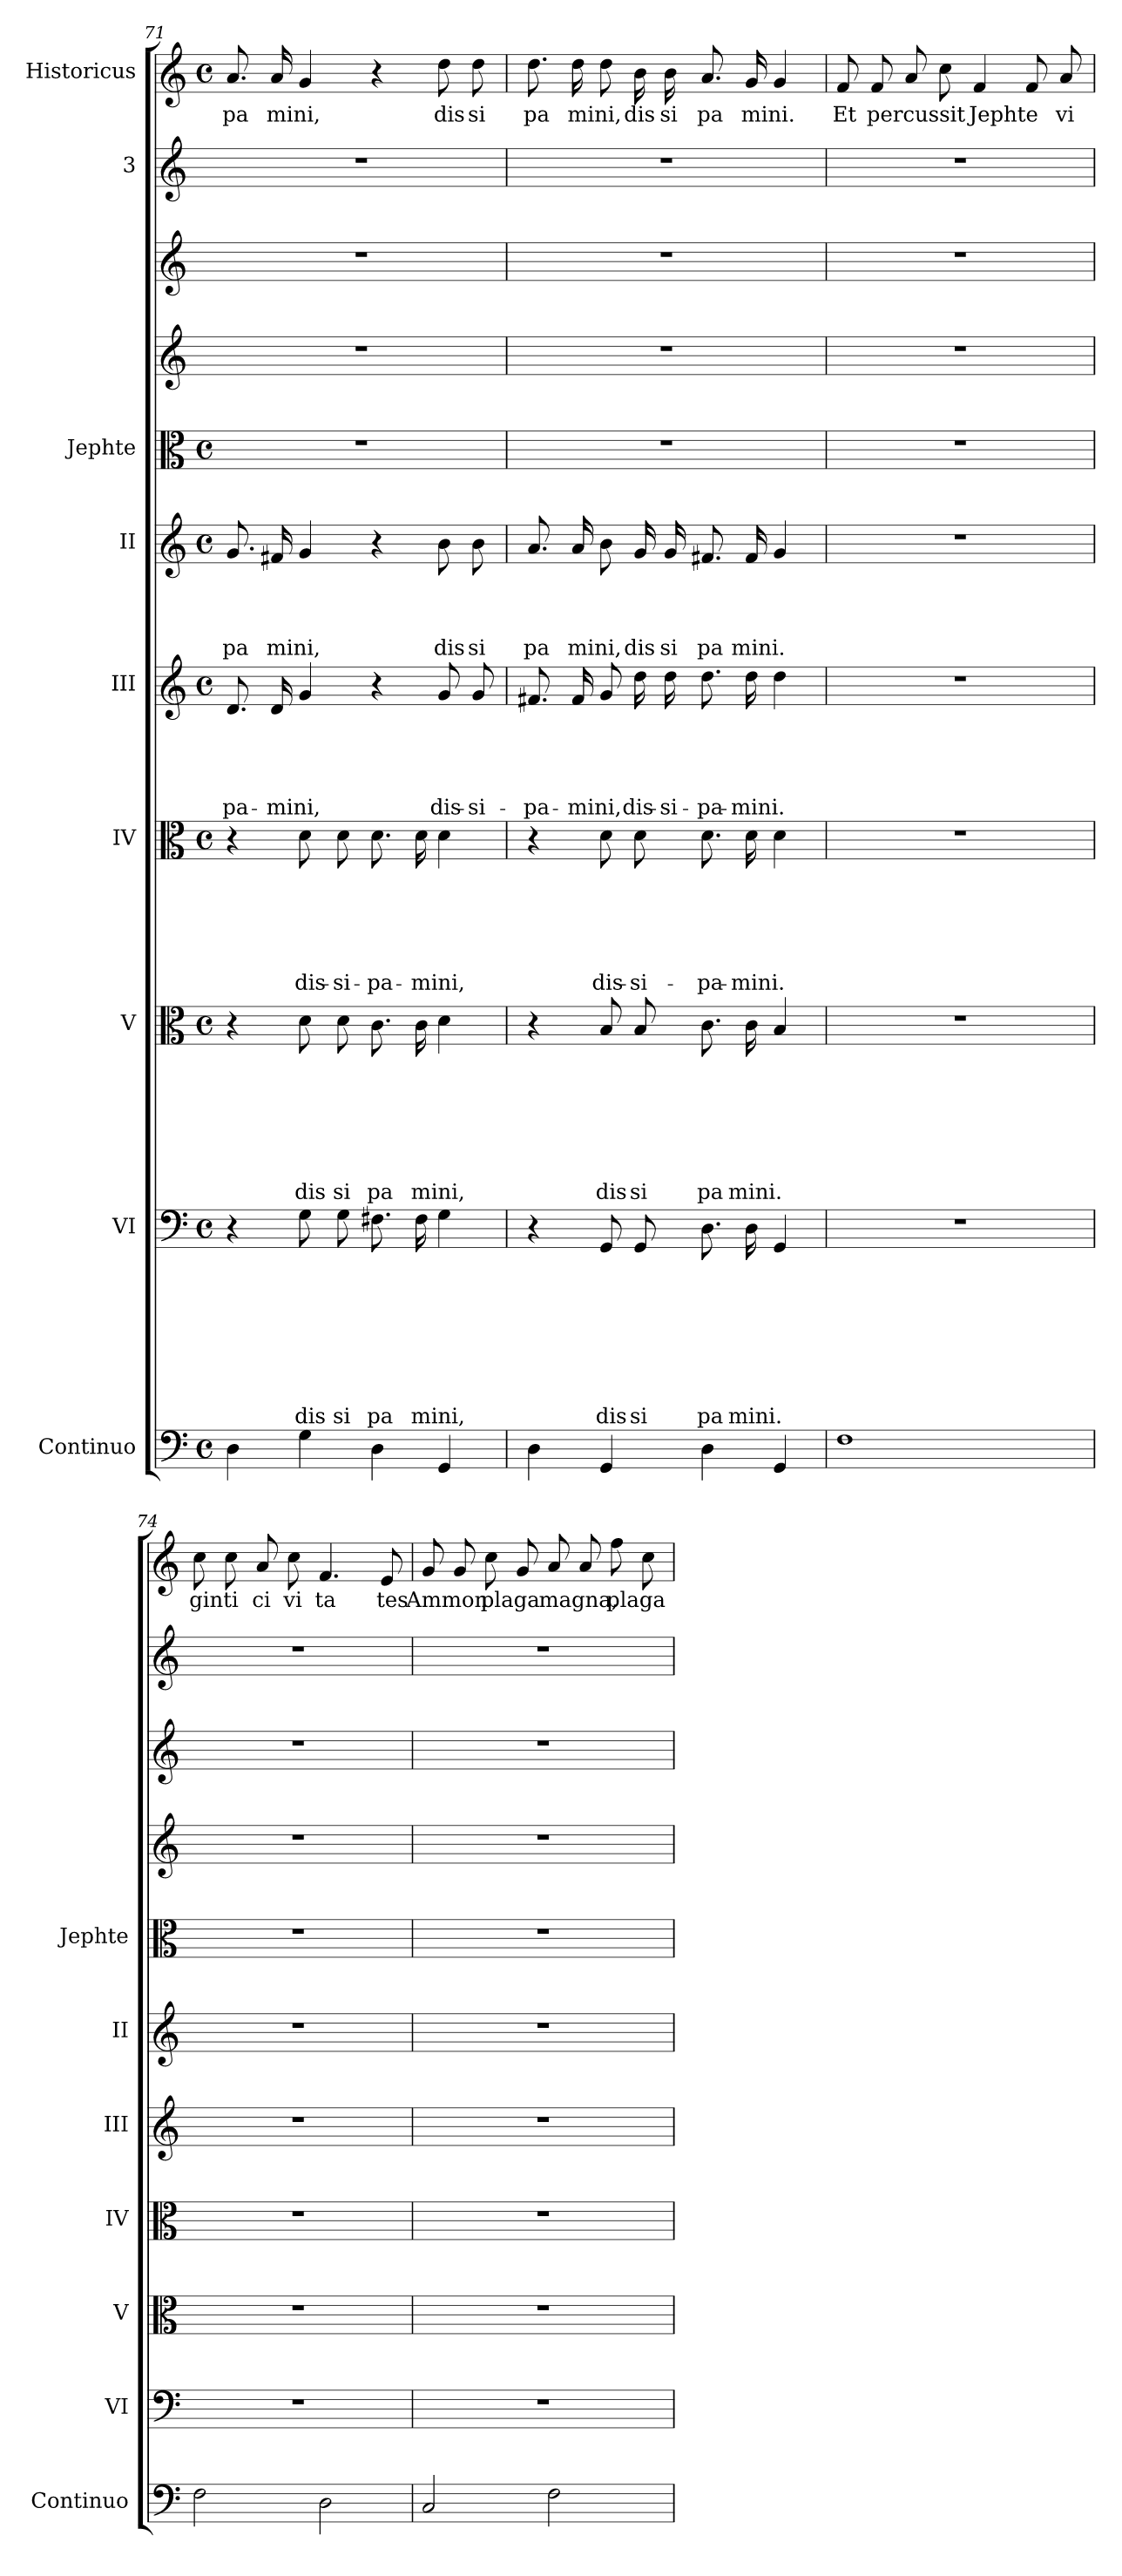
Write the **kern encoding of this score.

**kern	**kern	**text	**text	**text	**text	**text	**text	**text	**text	**kern	**text	**text	**text	**text	**text	**text	**text	**kern	**text	**text	**text	**text	**text	**text	**kern	**text	**text	**text	**text	**text	**kern	**text	**text	**text	**text	**kern	**kern	**kern	**kern	**kern	**text
*part11	*part10	*part10	*part10	*part10	*part10	*part10	*part10	*part10	*part10	*part9	*part9	*part9	*part9	*part9	*part9	*part9	*part9	*part8	*part8	*part8	*part8	*part8	*part8	*part8	*part7	*part7	*part7	*part7	*part7	*part7	*part6	*part6	*part6	*part6	*part6	*part5	*part4	*part3	*part2	*part1	*part1
*staff11	*staff10	*staff10	*staff10	*staff10	*staff10	*staff10	*staff10	*staff10	*staff10	*staff9	*staff9	*staff9	*staff9	*staff9	*staff9	*staff9	*staff9	*staff8	*staff8	*staff8	*staff8	*staff8	*staff8	*staff8	*staff7	*staff7	*staff7	*staff7	*staff7	*staff7	*staff6	*staff6	*staff6	*staff6	*staff6	*staff5	*staff4	*staff3	*staff2	*staff1	*staff1
*I"Continuo	*I"VI	*	*	*	*	*	*	*	*	*I"V	*	*	*	*	*	*	*	*I"IV	*	*	*	*	*	*	*I"III	*	*	*	*	*	*I"II	*	*	*	*	*I"Jephte	*	*	*I"3	*I"Historicus	*
*I'Continuo	*I'VI	*	*	*	*	*	*	*	*	*I'V	*	*	*	*	*	*	*	*I'IV	*	*	*	*	*	*	*I'III	*	*	*	*	*	*I'II	*	*	*	*	*I'Jephte	*	*	*	*	*
*clefF4	*clefF4	*	*	*	*	*	*	*	*	*clefC3	*	*	*	*	*	*	*	*clefC3	*	*	*	*	*	*	*clefG2	*	*	*	*	*	*clefG2	*	*	*	*	*clefC3	*clefG2	*clefG2	*clefG2	*clefG2	*
*k[]	*k[]	*	*	*	*	*	*	*	*	*k[]	*	*	*	*	*	*	*	*k[]	*	*	*	*	*	*	*k[]	*	*	*	*	*	*k[]	*	*	*	*	*k[]	*k[]	*k[]	*k[]	*k[]	*
*C:	*C:	*	*	*	*	*	*	*	*	*C:	*	*	*	*	*	*	*	*C:	*	*	*	*	*	*	*C:	*	*	*	*	*	*C:	*	*	*	*	*C:	*C:	*C:	*C:	*C:	*
*M4/4	*M4/4	*	*	*	*	*	*	*	*	*M4/4	*	*	*	*	*	*	*	*M4/4	*	*	*	*	*	*	*M4/4	*	*	*	*	*	*M4/4	*	*	*	*	*M4/4	*	*	*	*M4/4	*
*met(c)	*met(c)	*	*	*	*	*	*	*	*	*met(c)	*	*	*	*	*	*	*	*met(c)	*	*	*	*	*	*	*met(c)	*	*	*	*	*	*met(c)	*	*	*	*	*met(c)	*	*	*	*met(c)	*
=71	=71	=71	=71	=71	=71	=71	=71	=71	=71	=71	=71	=71	=71	=71	=71	=71	=71	=71	=71	=71	=71	=71	=71	=71	=71	=71	=71	=71	=71	=71	=71	=71	=71	=71	=71	=71	=71	=71	=71	=71	=71
!	!	!	!	!	!	!	!	!	!	!	!	!	!	!	!	!	!	!	!	!	!	!	!	!	!	!	!	!	!	!LO:LY:b	!	!	!	!	!LO:LY:b	!	!	!	!	!	!LO:LY:b
4D\	4r	.	.	.	.	.	.	.	.	4r	.	.	.	.	.	.	.	4r	.	.	.	.	.	.	8.d/	.	.	.	.	-pa-	8.g/	.	.	.	pa	1r	1r	1r	1r	8.a/	pa
!	!	!	!	!	!	!	!	!	!	!	!	!	!	!	!	!	!	!	!	!	!	!	!	!	!	!	!	!	!	!LO:LY:b	!	!	!	!	!LO:LY:b	!	!	!	!	!	!LO:LY:b
.	.	.	.	.	.	.	.	.	.	.	.	.	.	.	.	.	.	.	.	.	.	.	.	.	16d/	.	.	.	.	-mini,	16f#X/	.	.	.	mini,	.	.	.	.	16a/	mini,
!	!	!	!	!	!	!	!	!	!LO:LY:b	!	!	!	!	!	!	!	!LO:LY:b	!	!	!	!	!	!	!LO:LY:b	!	!	!	!	!	!	!	!	!	!	!	!	!	!	!	!	!
4G\	8G\	.	.	.	.	.	.	.	dis	8d\	.	.	.	.	.	.	dis	8d\	.	.	.	.	.	dis-	4g/	.	.	.	.	.	4g/	.	.	.	.	.	.	.	.	4g/	.
!	!	!	!	!	!	!	!	!	!LO:LY:b	!	!	!	!	!	!	!	!LO:LY:b	!	!	!	!	!	!	!LO:LY:b	!	!	!	!	!	!	!	!	!	!	!	!	!	!	!	!	!
.	8G\	.	.	.	.	.	.	.	si	8d\	.	.	.	.	.	.	si	8d\	.	.	.	.	.	-si-	.	.	.	.	.	.	.	.	.	.	.	.	.	.	.	.	.
!	!	!	!	!	!	!	!	!	!LO:LY:b	!	!	!	!	!	!	!	!LO:LY:b	!	!	!	!	!	!	!LO:LY:b	!	!	!	!	!	!	!	!	!	!	!	!	!	!	!	!	!
4D\	8.F#X\	.	.	.	.	.	.	.	pa	8.c\	.	.	.	.	.	.	pa	8.d\	.	.	.	.	.	-pa-	4r	.	.	.	.	.	4r	.	.	.	.	.	.	.	.	4r	.
!	!	!	!	!	!	!	!	!	!LO:LY:b	!	!	!	!	!	!	!	!LO:LY:b	!	!	!	!	!	!	!LO:LY:b	!	!	!	!	!	!	!	!	!	!	!	!	!	!	!	!	!
.	16F#\	.	.	.	.	.	.	.	mini,	16c\	.	.	.	.	.	.	mini,	16d\	.	.	.	.	.	-mini,	.	.	.	.	.	.	.	.	.	.	.	.	.	.	.	.	.
!	!	!	!	!	!	!	!	!	!	!	!	!	!	!	!	!	!	!	!	!	!	!	!	!	!	!	!	!	!	!LO:LY:b	!	!	!	!	!LO:LY:b	!	!	!	!	!	!LO:LY:b
4GG/	4G\	.	.	.	.	.	.	.	.	4d\	.	.	.	.	.	.	.	4d\	.	.	.	.	.	.	8g/	.	.	.	.	dis-	8b\	.	.	.	dis	.	.	.	.	8dd\	dis
!	!	!	!	!	!	!	!	!	!	!	!	!	!	!	!	!	!	!	!	!	!	!	!	!	!	!	!	!	!	!LO:LY:b	!	!	!	!	!LO:LY:b	!	!	!	!	!	!LO:LY:b
.	.	.	.	.	.	.	.	.	.	.	.	.	.	.	.	.	.	.	.	.	.	.	.	.	8g/	.	.	.	.	-si-	8b\	.	.	.	si	.	.	.	.	8dd\	si
=72	=72	=72	=72	=72	=72	=72	=72	=72	=72	=72	=72	=72	=72	=72	=72	=72	=72	=72	=72	=72	=72	=72	=72	=72	=72	=72	=72	=72	=72	=72	=72	=72	=72	=72	=72	=72	=72	=72	=72	=72	=72
!	!	!	!	!	!	!	!	!	!	!	!	!	!	!	!	!	!	!	!	!	!	!	!	!	!	!	!	!	!	!LO:LY:b	!	!	!	!	!LO:LY:b	!	!	!	!	!	!LO:LY:b
4D\	4r	.	.	.	.	.	.	.	.	4r	.	.	.	.	.	.	.	4r	.	.	.	.	.	.	8.f#X/	.	.	.	.	-pa-	8.a/	.	.	.	pa	1r	1r	1r	1r	8.dd\	pa
!	!	!	!	!	!	!	!	!	!	!	!	!	!	!	!	!	!	!	!	!	!	!	!	!	!	!	!	!	!	!LO:LY:b	!	!	!	!	!LO:LY:b	!	!	!	!	!	!LO:LY:b
.	.	.	.	.	.	.	.	.	.	.	.	.	.	.	.	.	.	.	.	.	.	.	.	.	16f#/	.	.	.	.	-mini,	16a/	.	.	.	mini,	.	.	.	.	16dd\	mini,
!	!	!	!	!	!	!	!	!	!LO:LY:b	!	!	!	!	!	!	!	!LO:LY:b	!	!	!	!	!	!	!LO:LY:b	!	!	!	!	!	!	!	!	!	!	!	!	!	!	!	!	!
4GG/	8GG/	.	.	.	.	.	.	.	dis	8B/	.	.	.	.	.	.	dis	8d\	.	.	.	.	.	dis-	8g/	.	.	.	.	.	8b\	.	.	.	.	.	.	.	.	8dd\	.
!	!	!	!	!	!	!	!	!	!LO:LY:b	!	!	!	!	!	!	!	!LO:LY:b	!	!	!	!	!	!	!LO:LY:b	!	!	!	!	!	!LO:LY:b	!	!	!	!	!LO:LY:b	!	!	!	!	!	!LO:LY:b
.	8GG/	.	.	.	.	.	.	.	si	8B/	.	.	.	.	.	.	si	8d\	.	.	.	.	.	-si-	16dd\	.	.	.	.	dis-	16g/	.	.	.	dis	.	.	.	.	16b\	dis
!	!	!	!	!	!	!	!	!	!	!	!	!	!	!	!	!	!	!	!	!	!	!	!	!	!	!	!	!	!	!LO:LY:b	!	!	!	!	!LO:LY:b	!	!	!	!	!	!LO:LY:b
.	.	.	.	.	.	.	.	.	.	.	.	.	.	.	.	.	.	.	.	.	.	.	.	.	16dd\	.	.	.	.	-si-	16g/	.	.	.	si	.	.	.	.	16b\	si
!	!	!	!	!	!	!	!	!	!LO:LY:b	!	!	!	!	!	!	!	!LO:LY:b	!	!	!	!	!	!	!LO:LY:b	!	!	!	!	!	!LO:LY:b	!	!	!	!	!LO:LY:b	!	!	!	!	!	!LO:LY:b
4D\	8.D\	.	.	.	.	.	.	.	pa	8.c\	.	.	.	.	.	.	pa	8.d\	.	.	.	.	.	-pa-	8.dd\	.	.	.	.	-pa-	8.f#X/	.	.	.	pa	.	.	.	.	8.a/	pa
!	!	!	!	!	!	!	!	!	!LO:LY:b	!	!	!	!	!	!	!	!LO:LY:b	!	!	!	!	!	!	!LO:LY:b	!	!	!	!	!	!LO:LY:b	!	!	!	!	!LO:LY:b	!	!	!	!	!	!LO:LY:b
.	16D\	.	.	.	.	.	.	.	mini.	16c\	.	.	.	.	.	.	mini.	16d\	.	.	.	.	.	-mini.	16dd\	.	.	.	.	-mini.	16f#/	.	.	.	mini.	.	.	.	.	16g/	mini.
4GG/	4GG/	.	.	.	.	.	.	.	.	4B/	.	.	.	.	.	.	.	4d\	.	.	.	.	.	.	4dd\	.	.	.	.	.	4g/	.	.	.	.	.	.	.	.	4g/	.
!!LO:LB:g=z
=73!	=73!	=73!	=73!	=73!	=73!	=73!	=73!	=73!	=73!	=73!	=73!	=73!	=73!	=73!	=73!	=73!	=73!	=73!	=73!	=73!	=73!	=73!	=73!	=73!	=73!	=73!	=73!	=73!	=73!	=73!	=73!	=73!	=73!	=73!	=73!	=73!	=73!	=73!	=73!	=73!	=73!
!	!	!	!	!	!	!	!	!	!	!	!	!	!	!	!	!	!	!	!	!	!	!	!	!	!	!	!	!	!	!	!	!	!	!	!	!	!	!	!	!	!LO:LY:b
1F	1r	.	.	.	.	.	.	.	.	1r	.	.	.	.	.	.	.	1r	.	.	.	.	.	.	1r	.	.	.	.	.	1r	.	.	.	.	1r	1r	1r	1r	8f/	Et
!	!	!	!	!	!	!	!	!	!	!	!	!	!	!	!	!	!	!	!	!	!	!	!	!	!	!	!	!	!	!	!	!	!	!	!	!	!	!	!	!	!LO:LY:b
.	.	.	.	.	.	.	.	.	.	.	.	.	.	.	.	.	.	.	.	.	.	.	.	.	.	.	.	.	.	.	.	.	.	.	.	.	.	.	.	8f/	percussit
.	.	.	.	.	.	.	.	.	.	.	.	.	.	.	.	.	.	.	.	.	.	.	.	.	.	.	.	.	.	.	.	.	.	.	.	.	.	.	.	8a/	.
.	.	.	.	.	.	.	.	.	.	.	.	.	.	.	.	.	.	.	.	.	.	.	.	.	.	.	.	.	.	.	.	.	.	.	.	.	.	.	.	8cc\	.
!	!	!	!	!	!	!	!	!	!	!	!	!	!	!	!	!	!	!	!	!	!	!	!	!	!	!	!	!	!	!	!	!	!	!	!	!	!	!	!	!	!LO:LY:b
.	.	.	.	.	.	.	.	.	.	.	.	.	.	.	.	.	.	.	.	.	.	.	.	.	.	.	.	.	.	.	.	.	.	.	.	.	.	.	.	4f/	Jephte
.	.	.	.	.	.	.	.	.	.	.	.	.	.	.	.	.	.	.	.	.	.	.	.	.	.	.	.	.	.	.	.	.	.	.	.	.	.	.	.	8f/	.
!	!	!	!	!	!	!	!	!	!	!	!	!	!	!	!	!	!	!	!	!	!	!	!	!	!	!	!	!	!	!	!	!	!	!	!	!	!	!	!	!	!LO:LY:b
.	.	.	.	.	.	.	.	.	.	.	.	.	.	.	.	.	.	.	.	.	.	.	.	.	.	.	.	.	.	.	.	.	.	.	.	.	.	.	.	8a/	vi
=74	=74	=74	=74	=74	=74	=74	=74	=74	=74	=74	=74	=74	=74	=74	=74	=74	=74	=74	=74	=74	=74	=74	=74	=74	=74	=74	=74	=74	=74	=74	=74	=74	=74	=74	=74	=74	=74	=74	=74	=74	=74
!	!	!	!	!	!	!	!	!	!	!	!	!	!	!	!	!	!	!	!	!	!	!	!	!	!	!	!	!	!	!	!	!	!	!	!	!	!	!	!	!	!LO:LY:b
2F\	1r	.	.	.	.	.	.	.	.	1r	.	.	.	.	.	.	.	1r	.	.	.	.	.	.	1r	.	.	.	.	.	1r	.	.	.	.	1r	1r	1r	1r	8cc\	ginti
.	.	.	.	.	.	.	.	.	.	.	.	.	.	.	.	.	.	.	.	.	.	.	.	.	.	.	.	.	.	.	.	.	.	.	.	.	.	.	.	8cc\	.
!	!	!	!	!	!	!	!	!	!	!	!	!	!	!	!	!	!	!	!	!	!	!	!	!	!	!	!	!	!	!	!	!	!	!	!	!	!	!	!	!	!LO:LY:b
.	.	.	.	.	.	.	.	.	.	.	.	.	.	.	.	.	.	.	.	.	.	.	.	.	.	.	.	.	.	.	.	.	.	.	.	.	.	.	.	8a/	ci
!	!	!	!	!	!	!	!	!	!	!	!	!	!	!	!	!	!	!	!	!	!	!	!	!	!	!	!	!	!	!	!	!	!	!	!	!	!	!	!	!	!LO:LY:b
.	.	.	.	.	.	.	.	.	.	.	.	.	.	.	.	.	.	.	.	.	.	.	.	.	.	.	.	.	.	.	.	.	.	.	.	.	.	.	.	8cc\	vi
!	!	!	!	!	!	!	!	!	!	!	!	!	!	!	!	!	!	!	!	!	!	!	!	!	!	!	!	!	!	!	!	!	!	!	!	!	!	!	!	!	!LO:LY:b
2D\	.	.	.	.	.	.	.	.	.	.	.	.	.	.	.	.	.	.	.	.	.	.	.	.	.	.	.	.	.	.	.	.	.	.	.	.	.	.	.	4.f/	ta
!	!	!	!	!	!	!	!	!	!	!	!	!	!	!	!	!	!	!	!	!	!	!	!	!	!	!	!	!	!	!	!	!	!	!	!	!	!	!	!	!	!LO:LY:b
.	.	.	.	.	.	.	.	.	.	.	.	.	.	.	.	.	.	.	.	.	.	.	.	.	.	.	.	.	.	.	.	.	.	.	.	.	.	.	.	8e/	tes
=75	=75	=75	=75	=75	=75	=75	=75	=75	=75	=75	=75	=75	=75	=75	=75	=75	=75	=75	=75	=75	=75	=75	=75	=75	=75	=75	=75	=75	=75	=75	=75	=75	=75	=75	=75	=75	=75	=75	=75	=75	=75
!	!	!	!	!	!	!	!	!	!	!	!	!	!	!	!	!	!	!	!	!	!	!	!	!	!	!	!	!	!	!	!	!	!	!	!	!	!	!	!	!	!LO:LY:b
2C/	1r	.	.	.	.	.	.	.	.	1r	.	.	.	.	.	.	.	1r	.	.	.	.	.	.	1r	.	.	.	.	.	1r	.	.	.	.	1r	1r	1r	1r	8g/	Ammon
.	.	.	.	.	.	.	.	.	.	.	.	.	.	.	.	.	.	.	.	.	.	.	.	.	.	.	.	.	.	.	.	.	.	.	.	.	.	.	.	8g/	.
!	!	!	!	!	!	!	!	!	!	!	!	!	!	!	!	!	!	!	!	!	!	!	!	!	!	!	!	!	!	!	!	!	!	!	!	!	!	!	!	!	!LO:LY:b
.	.	.	.	.	.	.	.	.	.	.	.	.	.	.	.	.	.	.	.	.	.	.	.	.	.	.	.	.	.	.	.	.	.	.	.	.	.	.	.	8cc\	plaga
.	.	.	.	.	.	.	.	.	.	.	.	.	.	.	.	.	.	.	.	.	.	.	.	.	.	.	.	.	.	.	.	.	.	.	.	.	.	.	.	8g/	.
!	!	!	!	!	!	!	!	!	!	!	!	!	!	!	!	!	!	!	!	!	!	!	!	!	!	!	!	!	!	!	!	!	!	!	!	!	!	!	!	!	!LO:LY:b
2F\	.	.	.	.	.	.	.	.	.	.	.	.	.	.	.	.	.	.	.	.	.	.	.	.	.	.	.	.	.	.	.	.	.	.	.	.	.	.	.	8a/	magna,
.	.	.	.	.	.	.	.	.	.	.	.	.	.	.	.	.	.	.	.	.	.	.	.	.	.	.	.	.	.	.	.	.	.	.	.	.	.	.	.	8a/	.
!	!	!	!	!	!	!	!	!	!	!	!	!	!	!	!	!	!	!	!	!	!	!	!	!	!	!	!	!	!	!	!	!	!	!	!	!	!	!	!	!	!LO:LY:b
.	.	.	.	.	.	.	.	.	.	.	.	.	.	.	.	.	.	.	.	.	.	.	.	.	.	.	.	.	.	.	.	.	.	.	.	.	.	.	.	8ff\	plaga
.	.	.	.	.	.	.	.	.	.	.	.	.	.	.	.	.	.	.	.	.	.	.	.	.	.	.	.	.	.	.	.	.	.	.	.	.	.	.	.	8cc\	.
=	=	=	=	=	=	=	=	=	=	=	=	=	=	=	=	=	=	=	=	=	=	=	=	=	=	=	=	=	=	=	=	=	=	=	=	=	=	=	=	=	=
*-	*-	*-	*-	*-	*-	*-	*-	*-	*-	*-	*-	*-	*-	*-	*-	*-	*-	*-	*-	*-	*-	*-	*-	*-	*-	*-	*-	*-	*-	*-	*-	*-	*-	*-	*-	*-	*-	*-	*-	*-	*-
